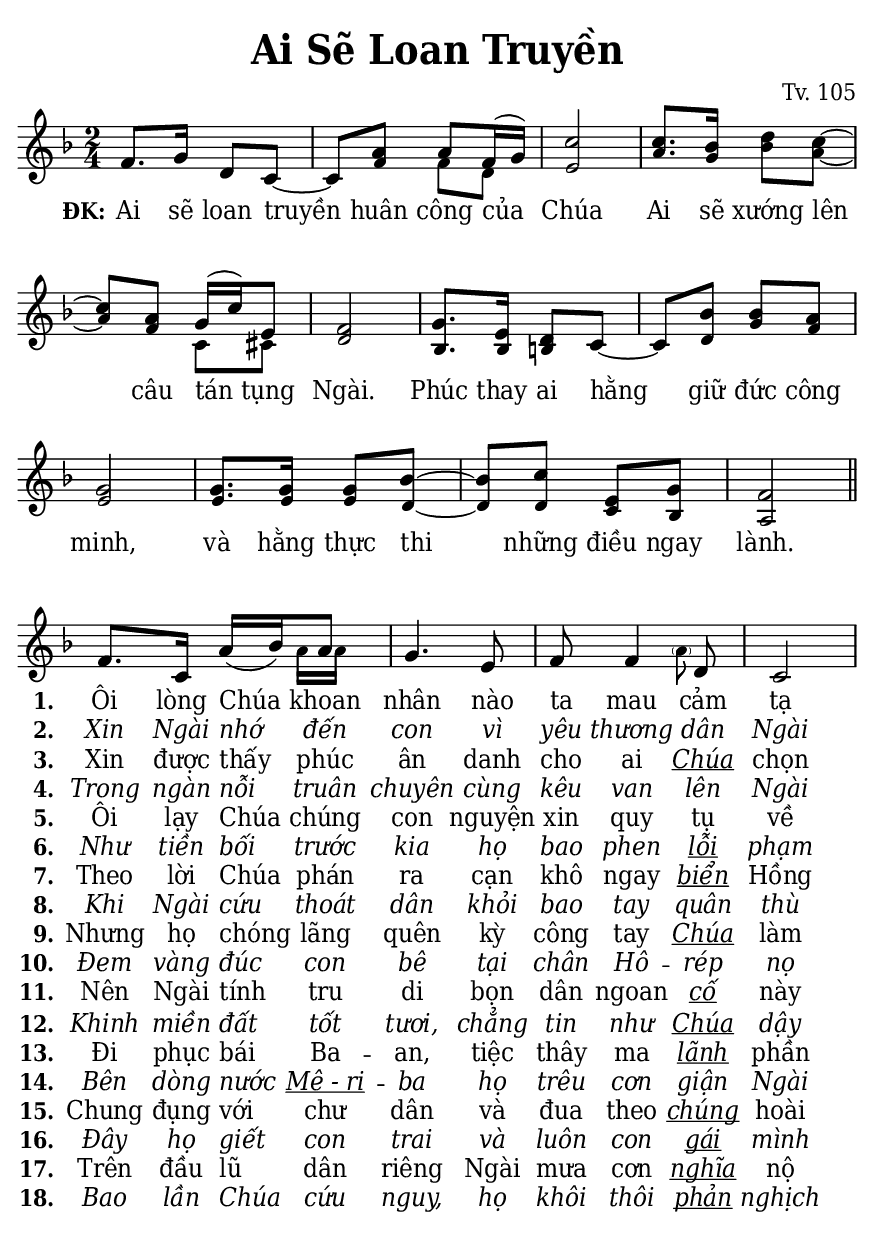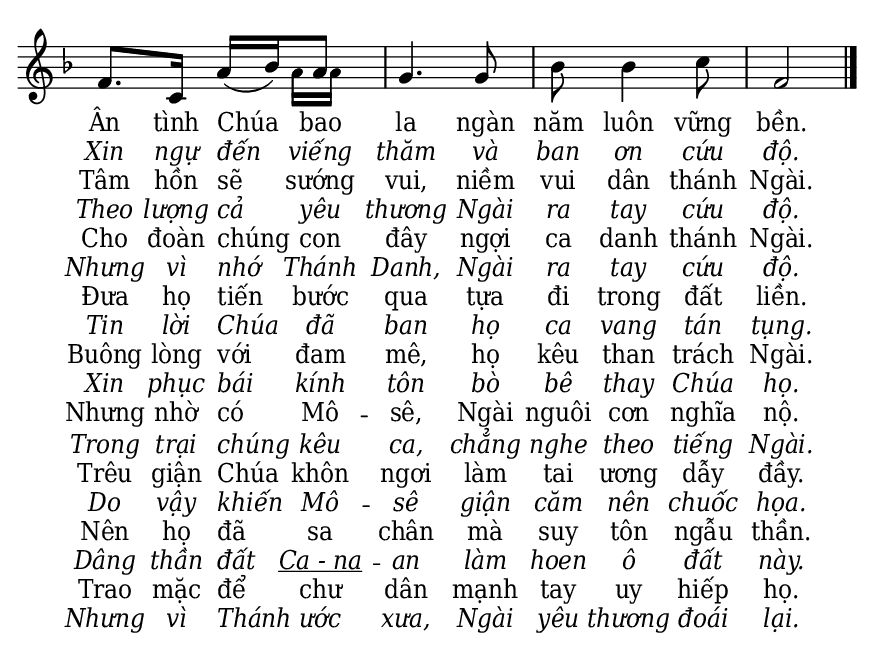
% Cài đặt chung\
\version "2.22.1"
\include "english.ly"

\header {
  title = \markup { \fontsize #1 "Ai Sẽ Loan Truyền" }
  composer = "Tv. 105"
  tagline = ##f
}

% Nhạc phiên khúc
nhacPhienKhucSop = \relative c' {
  f8. g16 d8 c ~ |
  c a' a f16 (g) |
  c2 |
  c8. bf16 d8 c ~ |
  c a g16 (c) e,8 |
  f2 |
  g8. e16 d8 c ~ |
  c bf' bf a |
  g2 |
  g8. g16 g8 bf ~ |
  bf c e, g |
  f2 \bar "||" \break
  
  f8. c16 a' (bf)
  <<
    {
      \voiceOne
      a8
    }
    \new Voice = "splitpart" {
      \voiceTwo
      \tiny
      \once \override NoteColumn.force-hshift = #-2
      a16
      \once \override NoteColumn.force-hshift = #-2
      a
    }
  >>
  \oneVoice
  g4. e8 |
  f f4
  <<
    {
      \voiceOne
      d8
    }
    \new Voice = "splitpart" {
      \voiceTwo
      \tiny
      \once \override NoteColumn.force-hshift = #-1.5
      \parenthesize
      a'
    }
  >>
  \oneVoice
  c,2 |
  f8. c16 a' (bf)
  <<
    {
      \voiceOne
      a8
    }
    \new Voice = "splitpart" {
      \voiceTwo
      \tiny
      \once \override NoteColumn.force-hshift = #-2
      a16
      \once \override NoteColumn.force-hshift = #-2
      a
    }
  >>
  \oneVoice
  g4. g8 |
  bf bf4 c8 |
  f,2 \bar "|."
}

nhacPhienKhucAlto = \relative c' {
  f8. g16 d8 c ~ |
  c f f [d] |
  e2 |
  a8. g16 bf8 a ~ |
  a f c [cs] |
  d2 |
  bf8. bf16 b!8 c ~ |
  c d g f |
  e2 |
  e8. e16 e8 d ~ |
  d d c bf |
  a2
}

% Lời phiên khúc
loiPhienKhucSop = \lyrics {
  \set stanza = "ĐK:"
  Ai sẽ loan truyền huân công của Chúa
  Ai sẽ xướng lên câu tán tụng Ngài.
  Phúc thay ai hằng giữ đức công minh,
  và hằng thực thi những điều ngay lành.
  <<
    {
      \set stanza = "1."
      Ôi lòng Chúa khoan nhân
      nào ta mau cảm tạ
      Ân tình Chúa bao la
      ngàn năm luôn vững bền.
    }
    \new Lyrics {
	    \set associatedVoice = "beSop"
	    \set stanza = "2."
      \override Lyrics.LyricText.font-shape = #'italic
	    Xin Ngài nhớ đến con
	    vì yêu thương dân Ngài
	    Xin ngự đến viếng thăm
	    và ban ơn cứu độ.
    }
    \new Lyrics {
	    \set associatedVoice = "beSop"
	    \set stanza = "3."
	    Xin được thấy phúc ân
	    danh cho ai
	    \markup { \underline \italic "Chúa" }
	    chọn
	    Tâm hồn sẽ sướng vui,
	    niềm vui dân thánh Ngài.
    }
    \new Lyrics {
	    \set associatedVoice = "beSop"
      \set stanza = "4."
      \override Lyrics.LyricText.font-shape = #'italic
      Trong ngàn nỗi truân chuyên
      cùng kêu van lên Ngài
      Theo lượng cả yêu thương
      Ngài ra tay cứu độ.
    }
    \new Lyrics {
	    \set associatedVoice = "beSop"
	    \set stanza = "5."
	    Ôi lạy Chúa chúng con
	    nguyện xin quy tụ về
	    Cho đoàn chúng con đây
	    ngợi ca danh thánh Ngài.
    }
    \new Lyrics {
	    \set associatedVoice = "beSop"
	    \set stanza = "6."
      \override Lyrics.LyricText.font-shape = #'italic
	    Như tiền bối trước kia
	    họ bao phen \markup { \italic \underline "lỗi" } phạm
	    Nhưng vì nhớ Thánh Danh,
	    Ngài ra tay cứu độ.
    }
    \new Lyrics {
	    \set associatedVoice = "beSop"
      \set stanza = "7."
      Theo lời Chúa phán ra
      cạn khô ngay \markup { \italic \underline "biển" } Hồng
      Đưa họ tiến bước qua
      tựa đi trong đất liền.
    }
    \new Lyrics {
	    \set associatedVoice = "beSop"
	    \set stanza = "8."
      \override Lyrics.LyricText.font-shape = #'italic
	    Khi Ngài cứu thoát dân
	    khỏi bao tay quân thù
	    Tin lời Chúa đã ban
	    họ ca vang tán tụng.
    }
    \new Lyrics {
	    \set associatedVoice = "beSop"
	    \set stanza = "9."
	    Nhưng họ chóng lãng quên
	    kỳ công tay \markup { \italic \underline "Chúa" } làm
	    Buông lòng với đam mê,
	    họ kêu than trách Ngài.
    }
    \new Lyrics {
	    \set associatedVoice = "beSop"
      \set stanza = "10."
      \override Lyrics.LyricText.font-shape = #'italic
      Đem vàng đúc con bê
      tại chân Hô -- rép nọ
      Xin phục bái kính tôn
      bò bê thay Chúa họ.
    }
    \new Lyrics {
	    \set associatedVoice = "beSop"
	    \set stanza = "11."
	    Nên Ngài tính tru di
	    bọn dân ngoan \markup { \italic \underline "cố" } này
	    Nhưng nhờ có Mô -- sê,
	    Ngài nguôi cơn nghĩa nộ.
    }
    \new Lyrics {
	    \set associatedVoice = "beSop"
	    \set stanza = "12."
      \override Lyrics.LyricText.font-shape = #'italic
	    Khinh miền đất tốt tươi,
	    chẳng tin như \markup { \italic \underline "Chúa" } dậy
	    Trong trại chúng kêu ca,
	    chẳng nghe theo tiếng Ngài.
    }
    \new Lyrics {
	    \set associatedVoice = "beSop"
      \set stanza = "13."
      Đi phục bái Ba -- an,
      tiệc thây ma \markup { \italic \underline "lãnh" } phần
      Trêu giận Chúa khôn ngơi
      làm tai ương dẫy đầy.
    }
    \new Lyrics {
	    \set associatedVoice = "beSop"
	    \set stanza = "14."
      \override Lyrics.LyricText.font-shape = #'italic
	    Bên dòng nước
	    \markup { \italic \underline "Mê - ri" } -- ba
	    họ trêu cơn giận Ngài
	    Do vậy khiến Mô -- sê
	    giận căm nên chuốc họa.
    }
    \new Lyrics {
	    \set associatedVoice = "beSop"
	    \set stanza = "15."
	    Chung đụng với chư dân
	    và đua theo \markup { \italic \underline "chúng" } hoài
	    Nên họ đã sa chân
	    mà suy tôn ngẫu thần.
    }
    \new Lyrics {
	    \set associatedVoice = "beSop"
      \set stanza = "16."
      \override Lyrics.LyricText.font-shape = #'italic
      Đây họ giết con trai
      và luôn con \markup { \italic \underline "gái" } mình
      Dâng thần đất
      \markup { \italic \underline "Ca - na" } -- an
      làm hoen ô đất này.
    }
    \new Lyrics {
	    \set associatedVoice = "beSop"
	    \set stanza = "17."
	    Trên đầu lũ dân riêng
	    Ngài mưa cơn \markup { \italic \underline "nghĩa" } nộ
	    Trao mặc để chư dân
	    mạnh tay uy hiếp họ.
    }
    \new Lyrics {
	    \set associatedVoice = "beSop"
	    \set stanza = "18."
      \override Lyrics.LyricText.font-shape = #'italic
	    Bao lần Chúa cứu nguy,
	    họ khôi thôi \markup { \italic \underline "phản" } nghịch
	    Nhưng vì Thánh ước xưa,
	    Ngài yêu thương đoái lại.
    }
  >>
}

% Dàn trang
\paper {
  #(set-paper-size "a5")
  top-margin = 3\mm
  bottom-margin = 3\mm
  left-margin = 3\mm
  right-margin = 3\mm
  indent = #0
  #(define fonts
	 (make-pango-font-tree "Deja Vu Serif Condensed"
	 		       "Deja Vu Serif Condensed"
			       "Deja Vu Serif Condensed"
			       (/ 20 20)))
  print-page-number = ##f
}

TongNhip = {
  \key f \major \time 2/4
  \set Timing.beamExceptions = #'()
  \set Timing.baseMoment = #(ly:make-moment 1/4)
}

% Đổi kích thước nốt cho bè phụ
notBePhu =
#(define-music-function (font-size music) (number? ly:music?)
   (for-some-music
     (lambda (m)
       (if (music-is-of-type? m 'rhythmic-event)
           (begin
             (set! (ly:music-property m 'tweaks)
                   (cons `(font-size . ,font-size)
                         (ly:music-property m 'tweaks)))
             #t)
           #f))
     music)
   music)

\score {
  \new ChoirStaff <<
    \new Staff \with {
        \consists "Merge_rests_engraver"
        printPartCombineTexts = ##f
      }
      <<
      \new Voice \TongNhip \partCombine 
        \nhacPhienKhucSop
        \notBePhu -1 { \nhacPhienKhucAlto }
      \new NullVoice = beSop \nhacPhienKhucSop
      \new Lyrics \lyricsto beSop \loiPhienKhucSop
      >>
  >>
  \layout {
    \override Lyrics.LyricSpace.minimum-distance = #0.8
    \override Score.BarNumber.break-visibility = ##(#f #f #f)
    \override Score.SpacingSpanner.uniform-stretching = ##t
  } 
}
